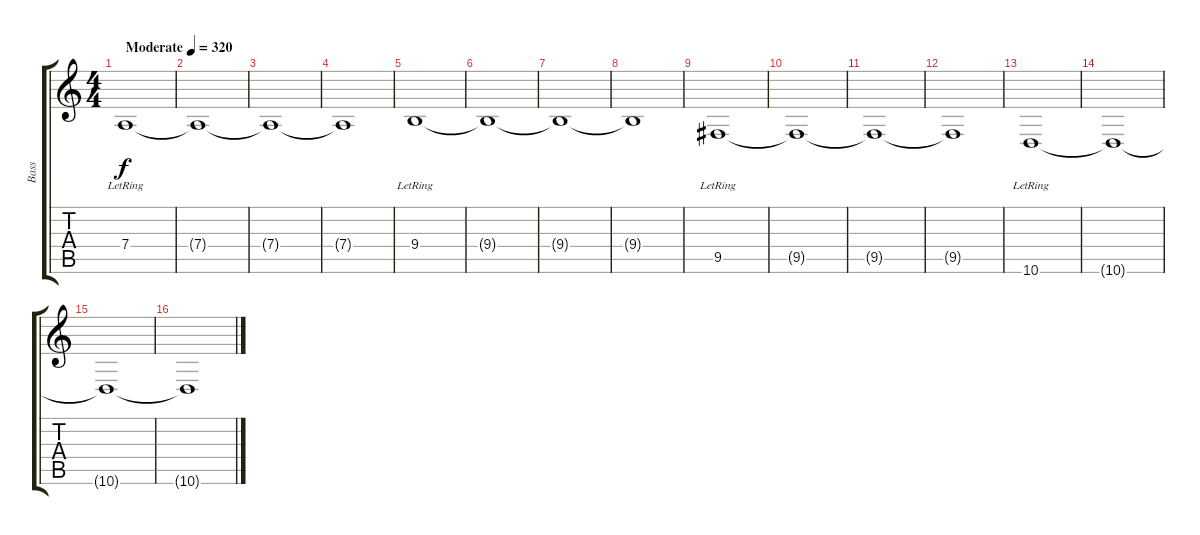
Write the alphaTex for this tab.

\track ("Bass" "Bass") {instrument choiraahs}
\staff {score tabs}
\tuning (E4 B3 G3 D3 A2 E2) {hide}
\ts (4 4)
\tempo (320 "Moderate")
\clef g2
\ks c
7.4{lr}.1{dy f instrument choiraahs} |
7.4{t}.1 |
7.4{t}.1 |
7.4{t}.1 |
9.4{lr}.1 |
9.4{t}.1 |
9.4{t}.1 |
9.4{t}.1 |
9.5{lr}.1 |
9.5{t}.1 |
9.5{t}.1 |
9.5{t}.1 |
10.6{lr}.1 |
10.6{t}.1 |
10.6{t}.1 |
10.6{t}.1
